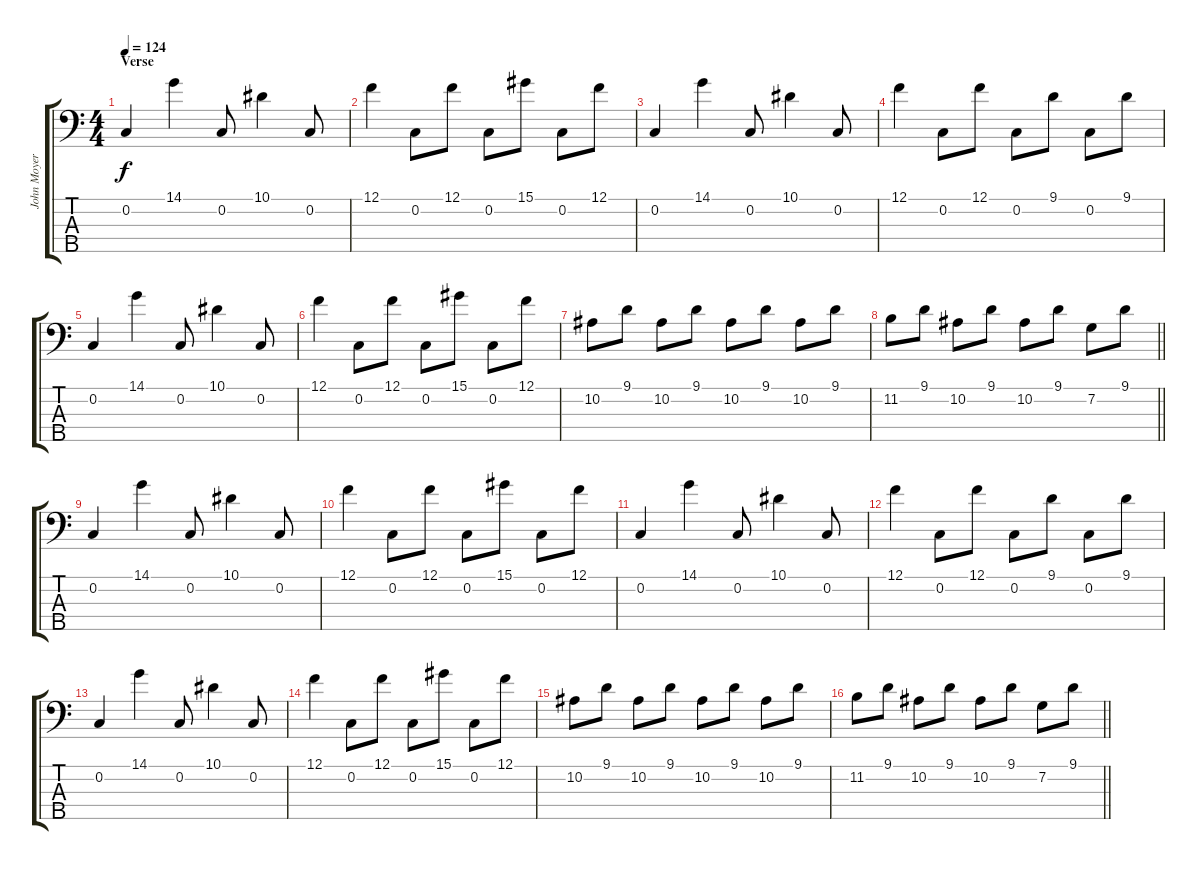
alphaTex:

\track ("John Moyer" "John Moyer") {instrument electricbasspick}
\staff {score tabs}
\tuning (F2 C2 G1 C1 A0) {hide}
\ts (4 4)
\section ("" "Verse")
\tempo 124
\clef f4
\ks c
0.2.4{dy f} 14.1.4 0.2.8 10.1.4 0.2.8 |
12.1.4 0.2.8 12.1.8 0.2.8 15.1.8 0.2.8 12.1.8 |
0.2.4 14.1.4 0.2.8 10.1.4 0.2.8 |
12.1.4 0.2.8 12.1.8 0.2.8 9.1.8 0.2.8 9.1.8 |
0.2.4 14.1.4 0.2.8 10.1.4 0.2.8 |
12.1.4 0.2.8 12.1.8 0.2.8 15.1.8 0.2.8 12.1.8 |
10.2.8 9.1.8 10.2.8 9.1.8 10.2.8 9.1.8 10.2.8 9.1.8 |
\barLineRight lightlight
11.2.8 9.1.8 10.2.8 9.1.8 10.2.8 9.1.8 7.2.8 9.1.8 |
0.2.4 14.1.4 0.2.8 10.1.4 0.2.8 |
12.1.4 0.2.8 12.1.8 0.2.8 15.1.8 0.2.8 12.1.8 |
0.2.4 14.1.4 0.2.8 10.1.4 0.2.8 |
12.1.4 0.2.8 12.1.8 0.2.8 9.1.8 0.2.8 9.1.8 |
0.2.4 14.1.4 0.2.8 10.1.4 0.2.8 |
12.1.4 0.2.8 12.1.8 0.2.8 15.1.8 0.2.8 12.1.8 |
10.2.8 9.1.8 10.2.8 9.1.8 10.2.8 9.1.8 10.2.8 9.1.8 |
\barLineRight lightlight
11.2.8 9.1.8 10.2.8 9.1.8 10.2.8 9.1.8 7.2.8 9.1.8
